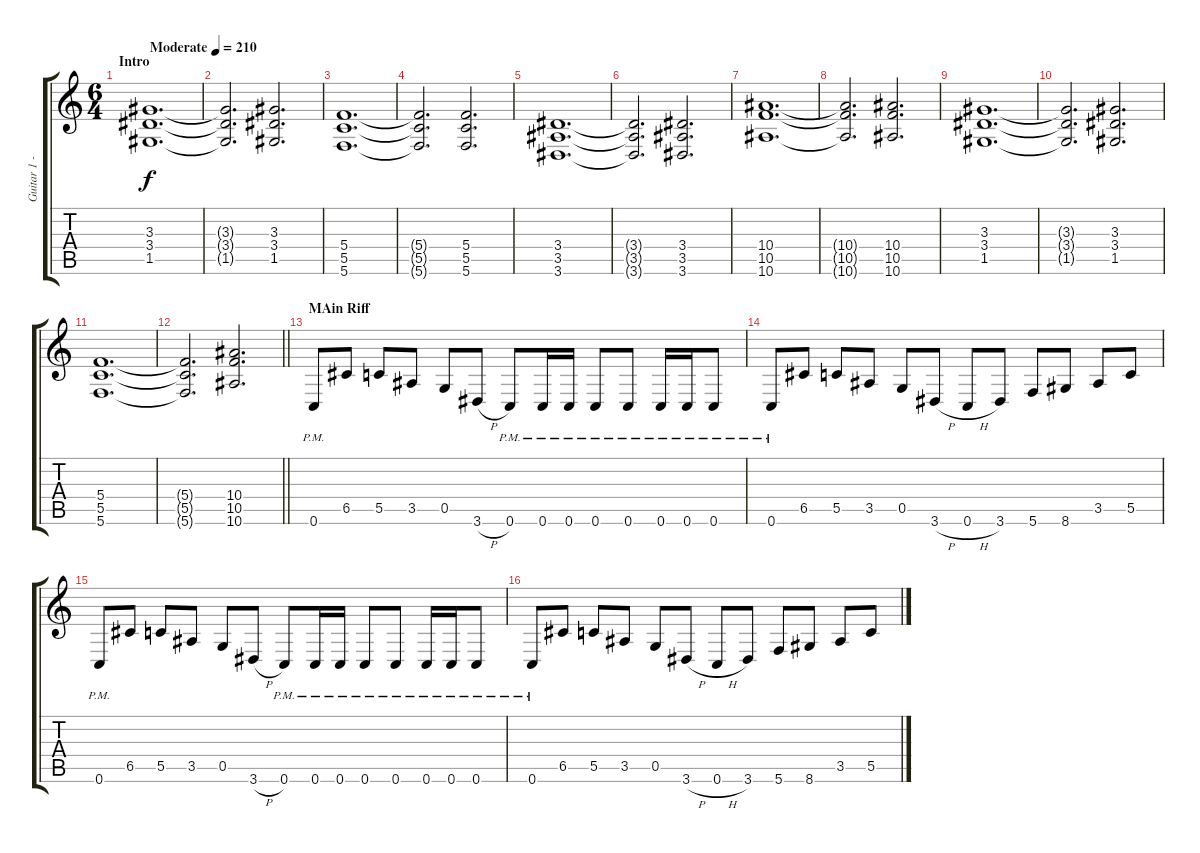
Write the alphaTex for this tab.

\track ("Guitar 1 - Adam Dutkiewitz" "Guitar 1 -") {instrument distortionguitar}
\staff {score tabs}
\tuning (D4 A3 F3 C3 G2 C2) {hide}
\ts (6 4)
\section ("" "Intro")
\tempo (210 "Moderate")
\clef g2
\ks c
(3.3 3.4 1.5).1{d dy f balance 8 instrument distortionguitar} |
(3.3{t} 3.4{t} 1.5{t}).2{d} (3.3 3.4 1.5).2{d} |
(5.4 5.5 5.6).1{d} |
(5.4{t} 5.5{t} 5.6{t}).2{d} (5.4 5.5 5.6).2{d} |
(3.4 3.5 3.6).1{d} |
(3.4{t} 3.5{t} 3.6{t}).2{d} (3.4 3.5 3.6).2{d} |
(10.4 10.5 10.6).1{d} |
(10.4{t} 10.5{t} 10.6{t}).2{d} (10.4 10.5 10.6).2{d} |
(3.3 3.4 1.5).1{d} |
(3.3{t} 3.4{t} 1.5{t}).2{d} (3.3 3.4 1.5).2{d} |
(5.4 5.5 5.6).1{d} |
\barLineRight lightlight
(5.4{t} 5.5{t} 5.6{t}).2{d} (10.4 10.5 10.6).2{d} |
\section ("" "MAin Riff")
0.6{pm}.8{balance 13} 6.5.8 5.5.8 3.5.8 0.5.8 3.6{h}.8 0.6{pm}.8 0.6{pm}.16 0.6{pm}.16 0.6{pm}.8 0.6{pm}.8 0.6{pm}.16 0.6{pm}.16 0.6{pm}.8 |
0.6{pm}.8 6.5.8 5.5.8 3.5.8 0.5.8 3.6{h}.8 0.6{h}.8 3.6.8 5.6.8 8.6.8 3.5.8 5.5.8 |
0.6{pm}.8 6.5.8 5.5.8 3.5.8 0.5.8 3.6{h}.8 0.6{pm}.8 0.6{pm}.16 0.6{pm}.16 0.6{pm}.8 0.6{pm}.8 0.6{pm}.16 0.6{pm}.16 0.6{pm}.8 |
0.6{pm}.8 6.5.8 5.5.8 3.5.8 0.5.8 3.6{h}.8 0.6{h}.8 3.6.8 5.6.8 8.6.8 3.5.8 5.5.8
